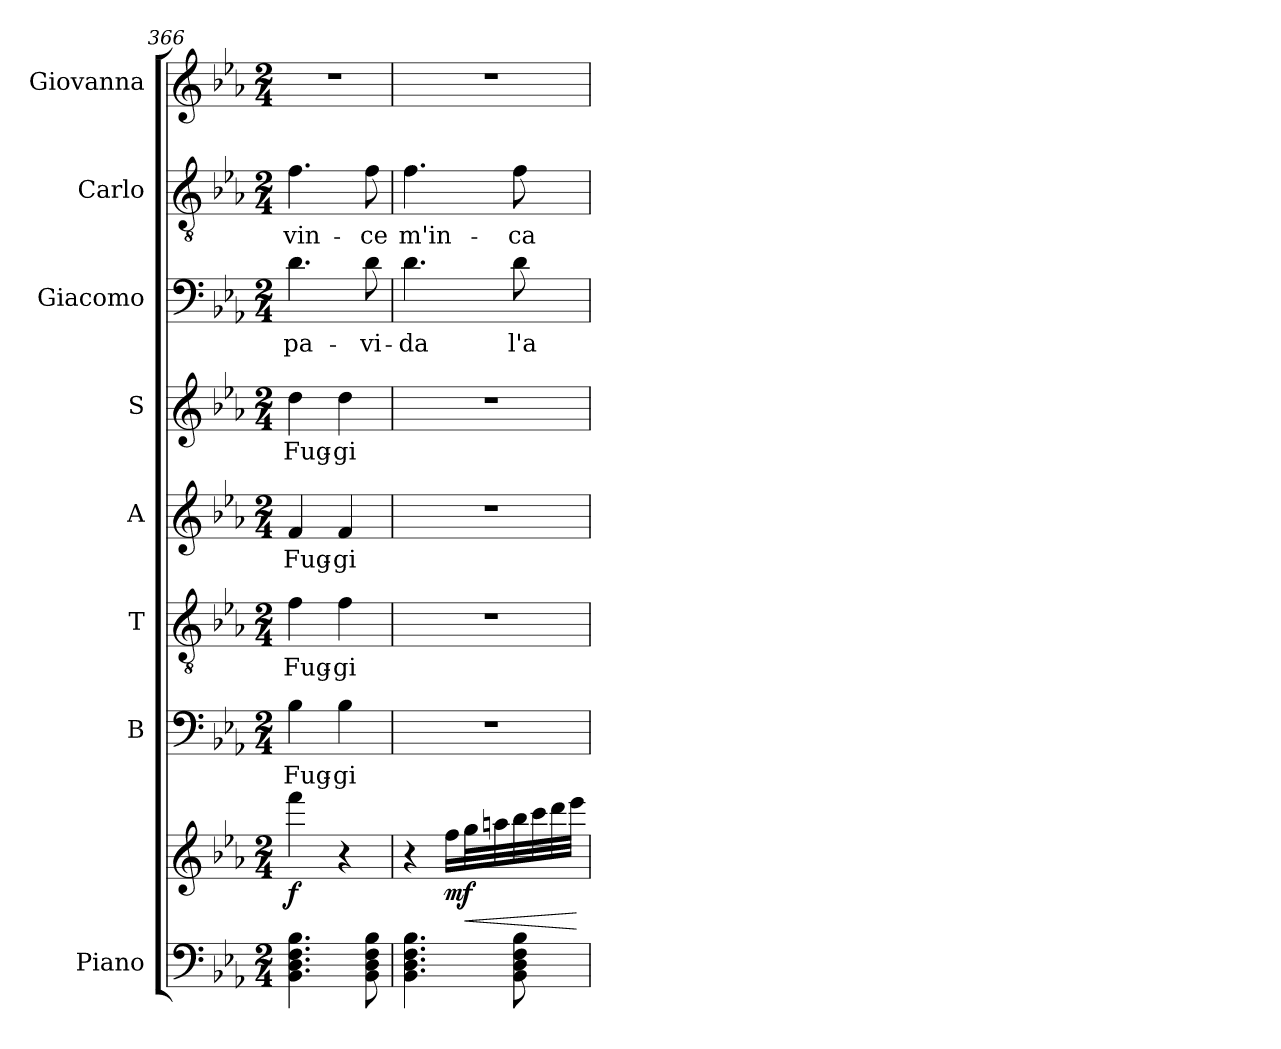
**kern	**kern	**dynam	**kern	**text	**kern	**text	**kern	**text	**kern	**text	**kern	**text	**kern	**text	**kern
*part8	*part8	*part8	*part7	*part7	*part6	*part6	*part5	*part5	*part4	*part4	*part3	*part3	*part2	*part2	*part1
*staff9	*staff8	*staff8/9	*staff7	*staff7	*staff6	*staff6	*staff5	*staff5	*staff4	*staff4	*staff3	*staff3	*staff2	*staff2	*staff1
*I"Piano	*	*	*I"B	*	*I"T	*	*I"A	*	*I"S	*	*I"Giacomo	*	*I"Carlo	*	*I"Giovanna
*I'Pno	*	*	*I'B	*	*I'T	*	*I'A	*	*I'S	*	*	*	*	*	*
*clefF4	*clefG2	*	*clefF4	*	*clefGv2	*	*clefG2	*	*clefG2	*	*clefF4	*	*clefGv2	*	*clefG2
*k[b-e-a-]	*k[b-e-a-]	*	*k[b-e-a-]	*	*k[b-e-a-]	*	*k[b-e-a-]	*	*k[b-e-a-]	*	*k[b-e-a-]	*	*k[b-e-a-]	*	*k[b-e-a-]
*M2/4	*M2/4	*	*M2/4	*	*M2/4	*	*M2/4	*	*M2/4	*	*M2/4	*	*M2/4	*	*M2/4
=366	=366	=366	=366	=366	=366	=366	=366	=366	=366	=366	=366	=366	=366	=366	=366
!	!	!LO:DY:b	!	!LO:LY:b	!	!LO:LY:b	!	!LO:LY:b	!	!LO:LY:b	!	!LO:LY:b	!	!LO:LY:b	!
4.BB-\ 4.D\ 4.F\ 4.B-\	4fff\	f	4B-\	Fug-	4f\	Fug-	4f/	Fug-	4dd\	Fug-	4.d\	-pa-	4.f\	vin-	2r
!	!	!	!	!LO:LY:b	!	!LO:LY:b	!	!LO:LY:b	!	!LO:LY:b	!	!	!	!	!
.	4r	.	4B-\	-gi	4f\	-gi	4f/	-gi	4dd\	-gi	.	.	.	.	.
!	!	!	!	!	!	!	!	!	!	!	!	!LO:LY:b	!	!LO:LY:b	!
8BB-\ 8D\ 8F\ 8B-\	.	.	.	.	.	.	.	.	.	.	8d\	-vi-	8f\	-ce	.
=367	=367	=367	=367	=367	=367	=367	=367	=367	=367	=367	=367	=367	=367	=367	=367
!	!	!	!	!	!	!	!	!	!	!	!	!LO:LY:b	!	!LO:LY:b	!
4.BB-\ 4.D\ 4.F\ 4.B-\	4r	.	2r	.	2r	.	2r	.	2r	.	4.d\	-da	4.f\	m'in-	2r
!	!	!LO:DY:b	!	!	!	!	!	!	!	!	!	!	!	!	!
.	16ff\LL	mf	.	.	.	.	.	.	.	.	.	.	.	.	.
!	!	!LO:HP:b	!	!	!	!	!	!	!	!	!	!	!	!	!
.	32gg\L	<	.	.	.	.	.	.	.	.	.	.	.	.	.
.	32aan\	.	.	.	.	.	.	.	.	.	.	.	.	.	.
!	!	!	!	!	!	!	!	!	!	!	!	!LO:LY:b	!	!LO:LY:b	!
8BB-\ 8D\ 8F\ 8B-\	32bb-\	.	.	.	.	.	.	.	.	.	8d\	l'a-	8f\	-ca-	.
.	32ccc\	.	.	.	.	.	.	.	.	.	.	.	.	.	.
.	32ddd\	.	.	.	.	.	.	.	.	.	.	.	.	.	.
.	32eee-\JJJ	.	.	.	.	.	.	.	.	.	.	.	.	.	.
.	.	[	.	.	.	.	.	.	.	.	.	.	.	.	.
=	=	=	=	=	=	=	=	=	=	=	=	=	=	=	=
*-	*-	*-	*-	*-	*-	*-	*-	*-	*-	*-	*-	*-	*-	*-	*-
